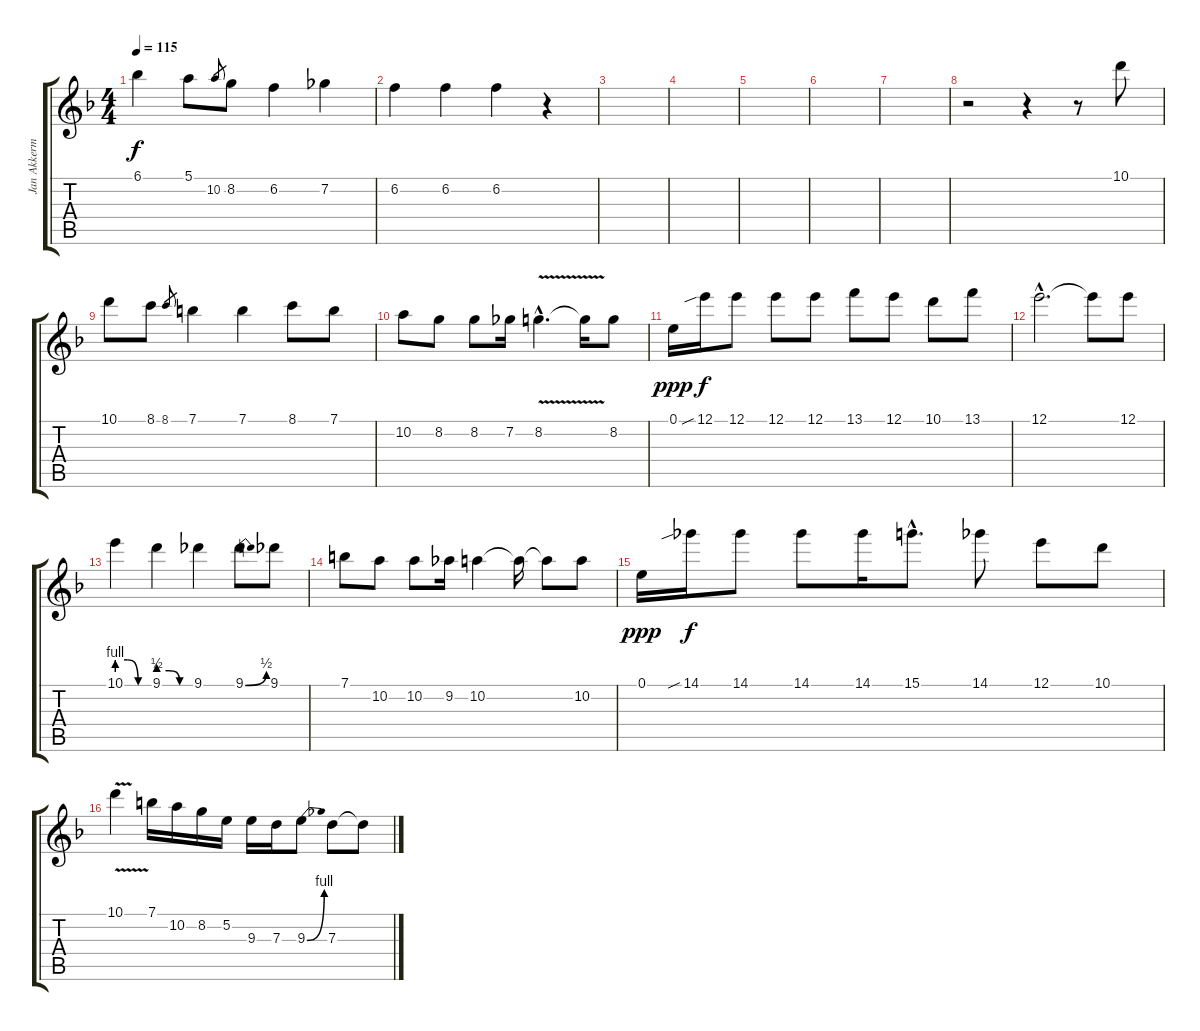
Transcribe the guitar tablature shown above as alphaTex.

\track ("Jan Akkerman" "Jan Akkerm") {instrument distortionguitar}
\staff {score tabs}
\tuning (E4 B3 G3 D3 A2 E2) {hide}
\ts (4 4)
\tempo 115
\clef g2
\ks f
6.1.4{dy f} 5.1.8 10.2.8{gr} 8.2.8 6.2.4 7.2.4 |
6.2.4 6.2.4 6.2.4 r.4 |
|
|
|
|
|
r.2 r.4 r.8 10.1.8 |
10.1.8 8.1.8 8.1.8{gr} 7.1.4 7.1.4 8.1.8 7.1.8 |
10.2.8 8.2.8 8.2.8 7.2.16 8.2{v hac}.4{d} 8.2{t}.16 8.2.8 |
0.1.16{dy ppp} 12.1{sib}.16{dy f} 12.1.8 12.1.8 12.1.8 13.1.8 12.1.8 10.1.8 13.1.8 |
12.1{hac}.2{d} 12.1{t}.8 12.1.8 |
10.1{be (custom 0 4 20 4 40 0 60 0)}.4 9.1{be (custom 0 2 20 2 40 0 60 0)}.4 9.1.4 9.1{be (bend 0 0 60 2)}.8 9.1.8 |
7.1.8 10.2.8 10.2.8 9.2.16 10.2.4 10.2{t}.16 10.2{t}.8 10.2.8 |
0.1.16{dy ppp} 14.1{sib}.16{dy f} 14.1.8 14.1.8 14.1.16 15.1{hac}.8{d} 14.1.8 12.1.8 10.1.8 |
10.1{v}.4 7.1.16 10.2.16 8.2.16 5.2.16 9.3.16 7.3.16 9.3{be (bend 0 0 60 4)}.8 7.3.8 7.3{t}.8
